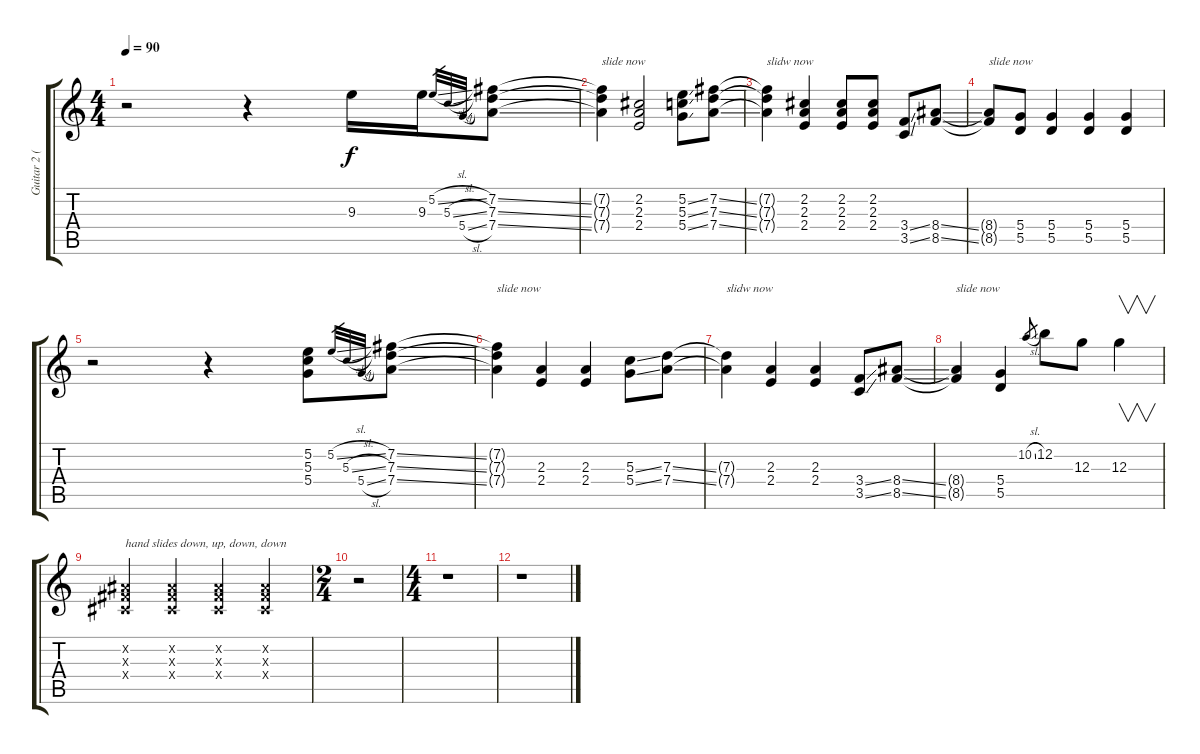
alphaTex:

\track ("Guitar 2 (slide)" "Guitar 2 (") {instrument distortionguitar}
\staff {score tabs}
\tuning (E4 B3 G3 D3 A2 E2) {hide}
\ts (4 4)
\tempo 90
\clef g2
\ks c
r.2{dy f} r.4 9.3.16 9.3.16 5.2{sl}.32{gr} 5.3{sl}.32{gr} 5.4{sl}.32{gr} (7.2{ss} 7.3{ss} 7.4{ss}).8 |
(7.2{t} 7.3{t} 7.4{t}).4{txt "slide now"} (2.2 2.3 2.4).2 (5.2{ss} 5.3{ss} 5.4{ss}).8 (7.2{ss} 7.3{ss} 7.4{ss}).8 |
(7.2{t} 7.3{t} 7.4{t}).4{txt "slidw now"} (2.2 2.3 2.4).4 (2.2 2.3 2.4).8 (2.2 2.3 2.4).8 (3.4{ss} 3.5{ss}).8 (8.4{ss} 8.5{ss}).8 |
(8.4{t} 8.5{t}).8{txt "slide now"} (5.4 5.5).8 (5.4 5.5).4 (5.4 5.5).4 (5.4 5.5).4 |
r.2 r.4 (5.2 5.3 5.4).8 5.2{sl}.32{gr} 5.3{sl}.32{gr} 5.4{sl}.32{gr} (7.2{ss} 7.3{ss} 7.4{ss}).8 |
(7.2{t} 7.3{t} 7.4{t}).4{txt "slide now"} (2.3 2.4).4 (2.3 2.4).4 (5.3{ss} 5.4{ss}).8 (7.3{ss} 7.4{ss}).8 |
(7.3{t} 7.4{t}).4{txt "slidw now"} (2.3 2.4).4 (2.3 2.4).4 (3.4{ss} 3.5{ss}).8 (8.4{ss} 8.5{ss}).8 |
(8.4{t} 8.5{t}).4{txt "slide now"} (5.4 5.5).4 10.2{sl}.8{gr} 12.2.8 12.3.8 12.3.4{v} |
(-1.2{x} -1.3{x} -1.4{x}).4{txt "hand slides down, up, down, down"} (-1.2{x} -1.3{x} -1.4{x}).4 (-1.2{x} -1.3{x} -1.4{x}).4 (-1.2{x} -1.3{x} -1.4{x}).4 |
\ts (2 4)
r.2 |
\ts (4 4)
r.1 |
r.1
